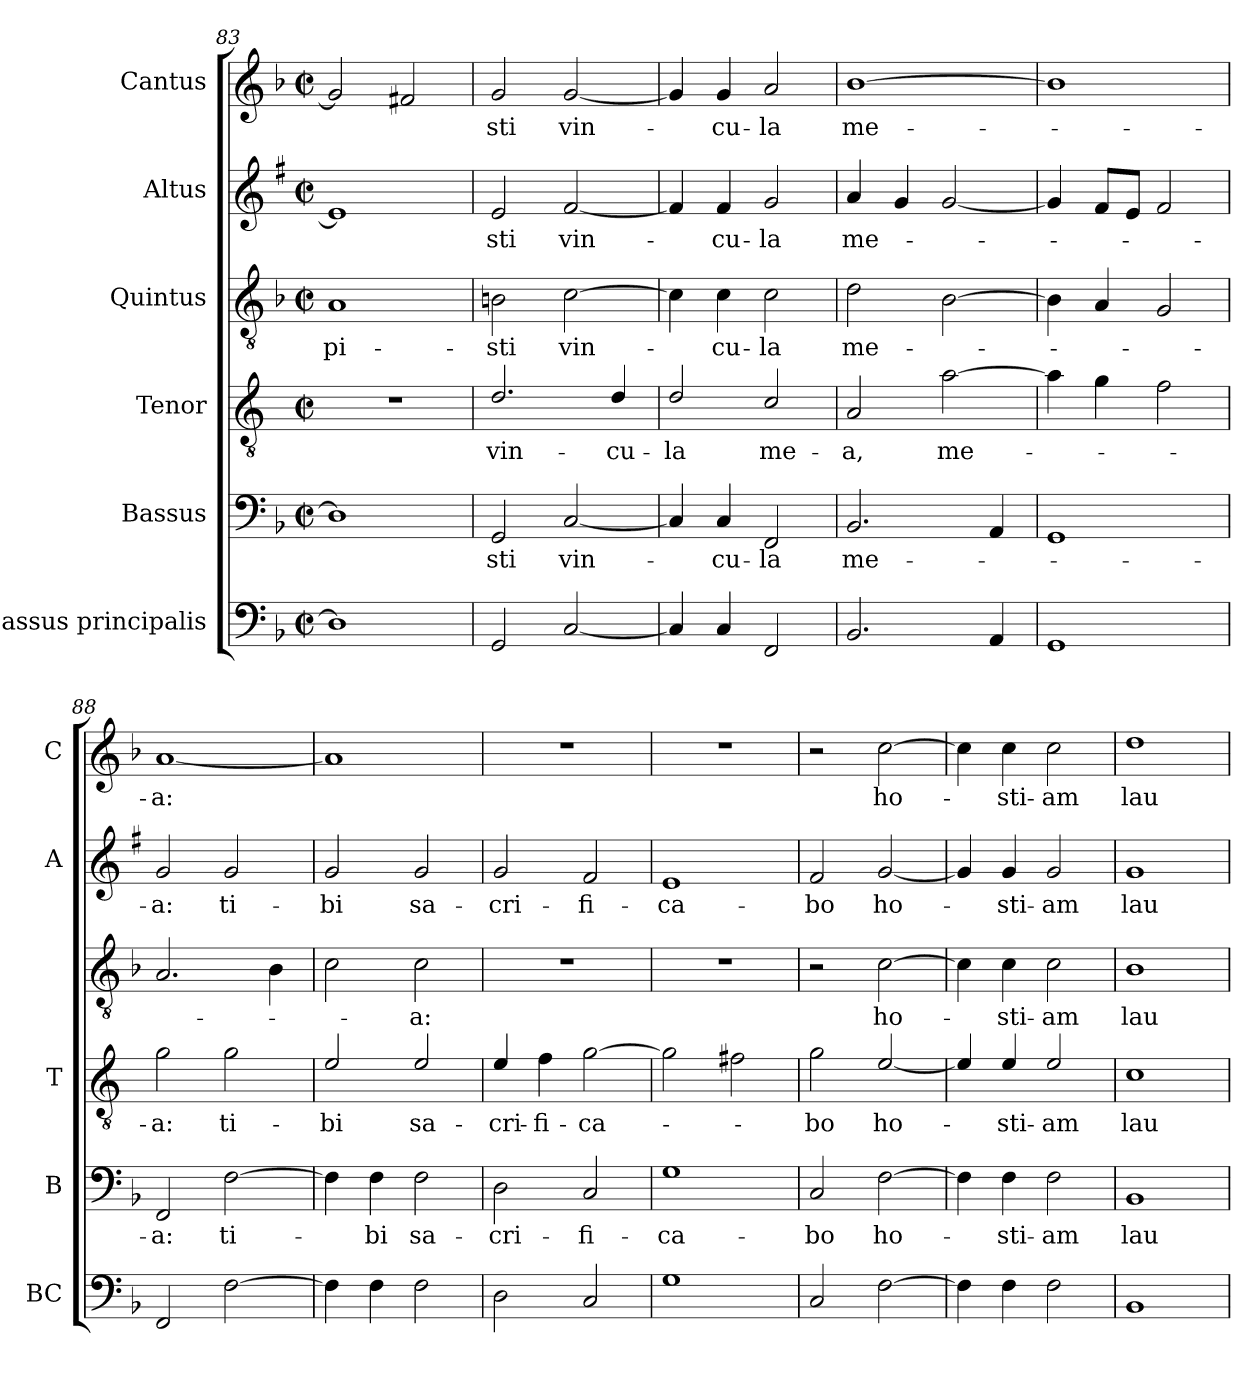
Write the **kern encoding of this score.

**kern	**kern	**text	**kern	**text	**kern	**text	**kern	**text	**kern	**text
*part6	*part5	*part5	*part4	*part4	*part3	*part3	*part2	*part2	*part1	*part1
*staff6	*staff5	*staff5	*staff4	*staff4	*staff3	*staff3	*staff2	*staff2	*staff1	*staff1
*I"Bassus principalis	*I"Bassus	*	*I"Tenor	*	*I"Quintus	*	*I"Altus	*	*I"Cantus	*
*I'BC	*I'B	*	*I'T	*	*	*	*I'A	*	*I'C	*
*clefF4	*clefF4	*	*clefGv2	*	*clefGv2	*	*clefG2	*	*clefG2	*
*	*	*	*ITrd4c7	*	*	*	*ITrd1c2	*	*	*
*k[b-]	*k[b-]	*	*k[b-]	*	*k[b-]	*	*k[b-]	*	*k[b-]	*
*F:	*F:	*	*F:	*	*F:	*	*F:	*	*F:	*
*M2/2	*M2/2	*	*M2/2	*	*M2/2	*	*M2/2	*	*M2/2	*
*met(c|)	*met(c|)	*	*met(c|)	*	*met(c|)	*	*met(c|)	*	*met(c|)	*
=83	=83	=83	=83	=83	=83	=83	=83	=83	=83	=83
!	!	!	!	!	!	!LO:LY:b	!	!	!	!
1D]	1D]	.	1r	.	1A	-pi-	1d]	.	2g/]	.
.	.	.	.	.	.	.	.	.	2f#X/	.
=84	=84	=84	=84	=84	=84	=84	=84	=84	=84	=84
!	!	!LO:LY:b	!	!LO:LY:b	!	!LO:LY:b	!	!LO:LY:b	!	!LO:LY:b
2GG/	2GG/	-sti	2.G/	vin-	2Bn\	-sti	2d/	-sti	2g/	-sti
!	!	!LO:LY:b	!	!	!	!LO:LY:b	!	!LO:LY:b	!	!LO:LY:b
[2C/	[2C/	vin-	.	.	[2c\	vin-	[2e/	vin-	[2g/	vin-
!	!	!	!	!LO:LY:b	!	!	!	!	!	!
.	.	.	4G/	-cu-	.	.	.	.	.	.
=85	=85	=85	=85	=85	=85	=85	=85	=85	=85	=85
!	!	!	!	!LO:LY:b	!	!	!	!	!	!
4C/]	4C/]	.	2G/	-la	4c\]	.	4e/]	.	4g/]	.
!	!	!LO:LY:b	!	!	!	!LO:LY:b	!	!LO:LY:b	!	!LO:LY:b
4C/	4C/	-cu-	.	.	4c\	-cu-	4e/	-cu-	4g/	-cu-
!	!	!LO:LY:b	!	!LO:LY:b	!	!LO:LY:b	!	!LO:LY:b	!	!LO:LY:b
2FF/	2FF/	-la	2F/	me-	2c\	-la	2f/	-la	2a/	-la
!!LO:LB:g=z
=86	=86	=86	=86	=86	=86	=86	=86	=86	=86	=86
!	!	!LO:LY:b	!	!LO:LY:b	!	!LO:LY:b	!	!LO:LY:b	!	!LO:LY:b
2.BB-/	2.BB-/	me-	2D/	-a,	2d\	me-	4g/	me-	[1b-	me-
.	.	.	.	.	.	.	4f/	.	.	.
!	!	!	!	!LO:LY:b	!	!	!	!	!	!
.	.	.	[2d\	me-	[2B-\	.	[2f/	.	.	.
4AA/	4AA/	.	.	.	.	.	.	.	.	.
=87	=87	=87	=87	=87	=87	=87	=87	=87	=87	=87
1GG	1GG	.	4d\]	.	4B-\]	.	4f/]	.	1b-]	.
.	.	.	4c\	.	4A/	.	8e/L	.	.	.
.	.	.	.	.	.	.	8d/J	.	.	.
.	.	.	2B-\	.	2G/	.	2e/	.	.	.
=88	=88	=88	=88	=88	=88	=88	=88	=88	=88	=88
!	!	!LO:LY:b	!	!LO:LY:b	!	!	!	!LO:LY:b	!	!LO:LY:b
2FF/	2FF/	-a:	2c\	-a:	2.A/	.	2f/	-a:	[1a	-a:
!	!	!LO:LY:b	!	!LO:LY:b	!	!	!	!LO:LY:b	!	!
[2F\	[2F\	ti-	2c\	ti-	.	.	2f/	ti-	.	.
.	.	.	.	.	4B-\	.	.	.	.	.
=89	=89	=89	=89	=89	=89	=89	=89	=89	=89	=89
!	!	!	!	!LO:LY:b	!	!	!	!LO:LY:b	!	!
4F\]	4F\]	.	2A/	-bi	2c\	.	2f/	-bi	1a]	.
!	!	!LO:LY:b	!	!	!	!	!	!	!	!
4F\	4F\	-bi	.	.	.	.	.	.	.	.
!	!	!LO:LY:b	!	!LO:LY:b	!	!LO:LY:b	!	!LO:LY:b	!	!
2F\	2F\	sa-	2A/	sa-	2c\	-a:	2f/	sa-	.	.
=90	=90	=90	=90	=90	=90	=90	=90	=90	=90	=90
!	!	!LO:LY:b	!	!LO:LY:b	!	!	!	!LO:LY:b	!	!
2D\	2D\	-cri-	4A/	-cri-	1r	.	2f/	-cri-	1r	.
!	!	!	!	!LO:LY:b	!	!	!	!	!	!
.	.	.	4B-\	-fi-	.	.	.	.	.	.
!	!	!LO:LY:b	!	!LO:LY:b	!	!	!	!LO:LY:b	!	!
2C/	2C/	-fi-	[2c\	-ca-	.	.	2e/	-fi-	.	.
=91	=91	=91	=91	=91	=91	=91	=91	=91	=91	=91
!	!	!LO:LY:b	!	!	!	!	!	!LO:LY:b	!	!
1G	1G	-ca-	2c\]	.	1r	.	1d	-ca-	1r	.
.	.	.	2Bn\	.	.	.	.	.	.	.
=92	=92	=92	=92	=92	=92	=92	=92	=92	=92	=92
!	!	!LO:LY:b	!	!LO:LY:b	!	!	!	!LO:LY:b	!	!
2C/	2C/	-bo	2c\	-bo	2r	.	2e/	-bo	2r	.
!	!	!LO:LY:b	!	!LO:LY:b	!	!LO:LY:b	!	!LO:LY:b	!	!LO:LY:b
[2F\	[2F\	ho-	[2A/	ho-	[2c\	ho-	[2f/	ho-	[2cc\	ho-
=93	=93	=93	=93	=93	=93	=93	=93	=93	=93	=93
4F\]	4F\]	.	4A/]	.	4c\]	.	4f/]	.	4cc\]	.
!	!	!LO:LY:b	!	!LO:LY:b	!	!LO:LY:b	!	!LO:LY:b	!	!LO:LY:b
4F\	4F\	-sti-	4A/	-sti-	4c\	-sti-	4f/	-sti-	4cc\	-sti-
!	!	!LO:LY:b	!	!LO:LY:b	!	!LO:LY:b	!	!LO:LY:b	!	!LO:LY:b
2F\	2F\	-am	2A/	-am	2c\	-am	2f/	-am	2cc\	-am
=94	=94	=94	=94	=94	=94	=94	=94	=94	=94	=94
!	!	!LO:LY:b	!	!LO:LY:b	!	!LO:LY:b	!	!LO:LY:b	!	!LO:LY:b
1BB-	1BB-	lau-	1F	lau-	1B-	lau-	1f	lau-	1dd	lau-
=	=	=	=	=	=	=	=	=	=	=
*-	*-	*-	*-	*-	*-	*-	*-	*-	*-	*-
